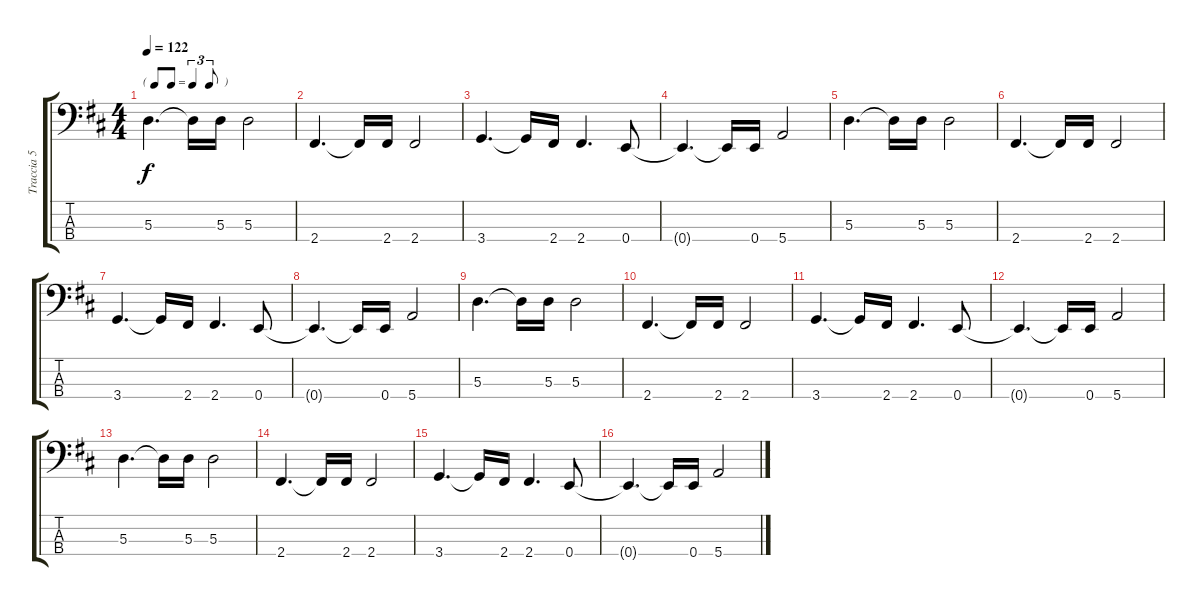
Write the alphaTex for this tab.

\track ("Traccia 5" "Traccia 5") {instrument electricbassfinger}
\staff {score tabs}
\tuning (G2 D2 A1 E1) {hide}
\ts (4 4)
\tf triplet8th
\tempo 122
\clef f4
\ks d
5.3.4{d dy f} 5.3{t}.16 5.3.16 5.3.2 |
2.4.4{d} 2.4{t}.16 2.4.16 2.4.2 |
3.4.4{d} 3.4{t}.16 2.4.16 2.4.4{d} 0.4.8 |
0.4{t}.4{d} 0.4{t}.16 0.4.16 5.4.2 |
5.3.4{d} 5.3{t}.16 5.3.16 5.3.2 |
2.4.4{d} 2.4{t}.16 2.4.16 2.4.2 |
3.4.4{d} 3.4{t}.16 2.4.16 2.4.4{d} 0.4.8 |
0.4{t}.4{d} 0.4{t}.16 0.4.16 5.4.2 |
5.3.4{d} 5.3{t}.16 5.3.16 5.3.2 |
2.4.4{d} 2.4{t}.16 2.4.16 2.4.2 |
3.4.4{d} 3.4{t}.16 2.4.16 2.4.4{d} 0.4.8 |
0.4{t}.4{d} 0.4{t}.16 0.4.16 5.4.2 |
5.3.4{d} 5.3{t}.16 5.3.16 5.3.2 |
2.4.4{d} 2.4{t}.16 2.4.16 2.4.2 |
3.4.4{d} 3.4{t}.16 2.4.16 2.4.4{d} 0.4.8 |
0.4{t}.4{d} 0.4{t}.16 0.4.16 5.4.2
